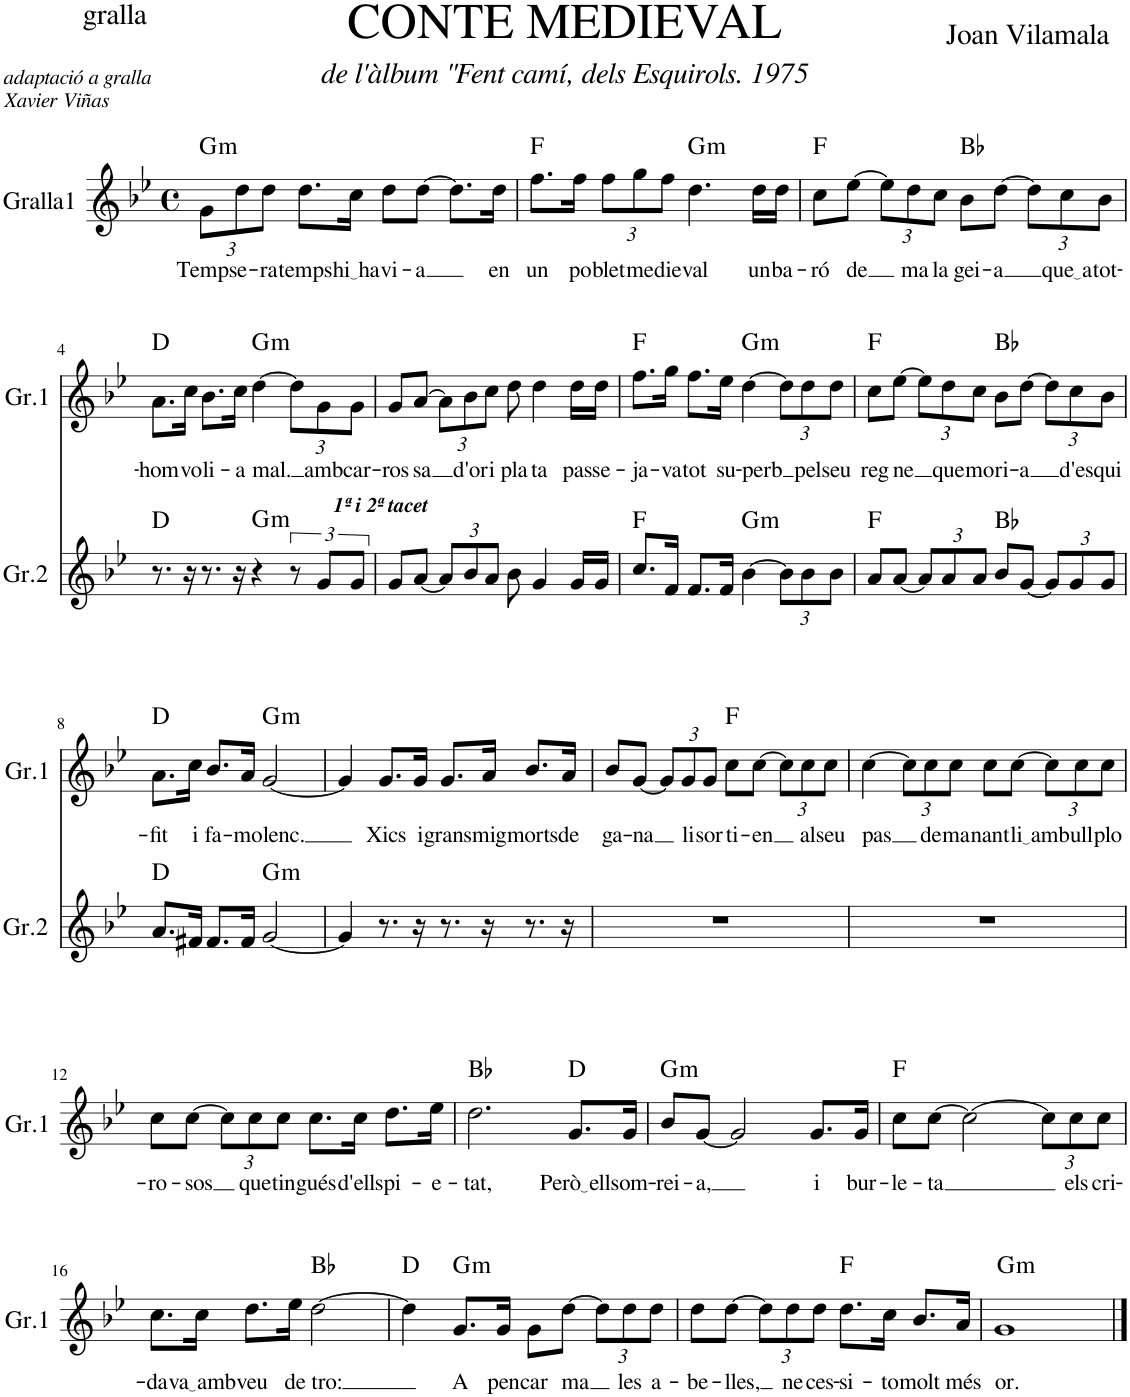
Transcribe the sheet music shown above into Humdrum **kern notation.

**kern	**harte	**kern	**text	**harte
*part2	*part2	*part1	*part1	*part1
*staff2	*	*staff1	*staff1	*
*I"Gralla2	*	*I"Gralla1	*	*
*I'Gr.2	*	*I'Gr.1	*	*
*stria5	*	*	*	*
*clefG2	*	*clefG2	*	*
*k[b-e-]	*	*k[b-e-]	*	*
*M4/4	*	*M4/4	*	*
*met(c)	*	*met(c)	*	*
*	*	*Xbrackettup	*	*
=1	=1	=1	=1	=1
!	!	!	!LO:LY:b	!LO:H:kt=m
1r	.	12g\L	Temps	G:min
!	!	!	!LO:LY:b	!
.	.	12dd\	e-	.
!	!	!	!LO:LY:b	!
.	.	12dd\J	-ra	.
!	!	!	!LO:LY:b	!
.	.	8.dd\L	temps	.
!	!	!	!LO:LY:b	!
.	.	16cc\Jk	hi ha	.
!	!	!	!LO:LY:b	!
.	.	8dd\L	-vi-	.
!	!	!	!LO:LY:b	!
.	.	[8dd\J	-a	.
.	.	8.dd\L]	.	.
!	!	!	!LO:LY:b	!
.	.	16dd\Jk	en	.
=2	=2	=2	=2	=2
!	!	!	!LO:LY:b	!
1r	.	8.ff\L	un	F:maj
!	!	!	!LO:LY:b	!
.	.	16ff\Jk	po-	.
!	!	!	!LO:LY:b	!
.	.	12ff\L	-blet	.
!	!	!	!LO:LY:b	!
.	.	12gg\	me-	.
!	!	!	!LO:LY:b	!
.	.	12ff\J	-die-	.
!	!	!	!LO:LY:b	!LO:H:kt=m
.	.	4.dd\	-val	G:min
!	!	!	!LO:LY:b	!
.	.	16dd\LL	un	.
!	!	!	!LO:LY:b	!
.	.	16dd\JJ	ba-	.
=3	=3	=3	=3	=3
!	!	!	!LO:LY:b	!
1r	.	8cc\L	-ró	F:maj
!	!	!	!LO:LY:b	!
.	.	[8ee-\J	de	.
.	.	12ee-\L]	.	.
!	!	!	!LO:LY:b	!
.	.	12dd\	ma-	.
!	!	!	!LO:LY:b	!
.	.	12cc\J	-la	.
!	!	!	!LO:LY:b	!
.	.	8b-\L	gei-	Bb:maj
!	!	!	!LO:LY:b	!
.	.	[8dd\J	-a	.
.	.	12dd\L]	.	.
!	!	!	!LO:LY:b	!
.	.	12cc\	que a	.
!	!	!	!LO:LY:b	!
.	.	12b-\J	tot-	.
!!LO:LB:g=z
=4	=4	=4	=4	=4
!	!	!	!LO:LY:b	!
8.r	D:maj	8.a\L	-hom	D:maj
!	!	!	!LO:LY:b	!
16r	.	16cc\Jk	vo-	.
!LO:TX:a:Bi:t=1ª i 2ª tacet	!	!	!	!
!	!	!	!LO:LY:b	!
8.r	.	8.b-\L	-li-	.
!	!	!	!LO:LY:b	!
16r	.	16cc\Jk	-a	.
!	!LO:H:kt=m	!	!LO:LY:b	!LO:H:kt=m
4r	G:min	[4dd\	mal.	G:min
12r	.	12dd\L]	.	.
!	!	!	!LO:LY:b	!
12g/L	.	12g\	amb	.
!	!	!	!LO:LY:b	!
12g/J	.	12g\J	car-	.
=5	=5	=5	=5	=5
!	!	!	!LO:LY:b	!
8g/L	.	8g/L	-ros-	.
!	!	!	!LO:LY:b	!
[8a/J	.	[8a/J	-sa	.
*Xbrackettup	*	*	*	*
12a/L]	.	12a\L]	.	.
!	!	!	!LO:LY:b	!
12b-/	.	12b-\	d'or	.
!	!	!	!LO:LY:b	!
12a/J	.	12cc\J	i	.
!	!	!	!LO:LY:b	!
8b-\	.	8dd\	pla-	.
!	!	!	!LO:LY:b	!
4g/	.	4dd\	-ta	.
!	!	!	!LO:LY:b	!
16g/LL	.	16dd\LL	pas-	.
!	!	!	!LO:LY:b	!
16g/JJ	.	16dd\JJ	-se-	.
=6	=6	=6	=6	=6
!	!	!	!LO:LY:b	!
8.cc/L	F:maj	8.ff\L	-ja-	F:maj
!	!	!	!LO:LY:b	!
16f/Jk	.	16gg\Jk	-va	.
!	!	!	!LO:LY:b	!
8.f/L	.	8.ff\L	tot	.
!	!	!	!LO:LY:b	!
16f/Jk	.	16ee-\Jk	su-	.
!	!LO:H:kt=m	!	!LO:LY:b	!LO:H:kt=m
[4b-\	G:min	[4dd\	-perb	G:min
12b-\L]	.	12dd\L]	.	.
!	!	!	!LO:LY:b	!
12b-\	.	12dd\	pel	.
!	!	!	!LO:LY:b	!
12b-\J	.	12dd\J	seu	.
=7	=7	=7	=7	=7
!	!	!	!LO:LY:b	!
8a/L	F:maj	8cc\L	reg-	F:maj
!	!	!	!LO:LY:b	!
[8a/J	.	[8ee-\J	-ne	.
12a/L]	.	12ee-\L]	.	.
!	!	!	!LO:LY:b	!
12a/	.	12dd\	que	.
!	!	!	!LO:LY:b	!
12a/J	.	12cc\J	mo-	.
!	!	!	!LO:LY:b	!
8b-/L	Bb:maj	8b-\L	-ri-	Bb:maj
!	!	!	!LO:LY:b	!
[8g/J	.	[8dd\J	-a	.
12g/L]	.	12dd\L]	.	.
!	!	!	!LO:LY:b	!
12g/	.	12cc\	d'es-	.
!	!	!	!LO:LY:b	!
12g/J	.	12b-\J	-qui-	.
!!LO:LB:g=z
=8	=8	=8	=8	=8
!	!	!	!LO:LY:b	!
8.a/L	D:maj	8.a\L	-fit	D:maj
!	!	!	!LO:LY:b	!
16f#X/Jk	.	16cc\Jk	i	.
!	!	!	!LO:LY:b	!
8.f#/L	.	8.b-/L	fa-	.
!	!	!	!LO:LY:b	!
16f#/Jk	.	16a/Jk	-mo-	.
!	!LO:H:kt=m	!	!LO:LY:b	!LO:H:kt=m
[2g/	G:min	[2g/	-lenc.	G:min
=9	=9	=9	=9	=9
4g/]	.	4g/]	.	.
!	!	!	!LO:LY:b	!
8.r	.	8.g/L	Xics	.
!	!	!	!LO:LY:b	!
16r	.	16g/Jk	i	.
!	!	!	!LO:LY:b	!
8.r	.	8.g/L	grans	.
!	!	!	!LO:LY:b	!
16r	.	16a/Jk	mig	.
!	!	!	!LO:LY:b	!
8.r	.	8.b-/L	morts	.
!	!	!	!LO:LY:b	!
16r	.	16a/Jk	de	.
=10	=10	=10	=10	=10
!	!	!	!LO:LY:b	!
1r	.	8b-/L	ga-	.
!	!	!	!LO:LY:b	!
.	.	[8g/J	-na	.
.	.	12g/L]	.	.
!	!	!	!LO:LY:b	!
.	.	12g/	li	.
!	!	!	!LO:LY:b	!
.	.	12g/J	sor-	.
!	!	!	!LO:LY:b	!
.	.	8cc\L	-ti-	F:maj
!	!	!	!LO:LY:b	!
.	.	[8cc\J	-en	.
.	.	12cc\L]	.	.
!	!	!	!LO:LY:b	!
.	.	12cc\	al	.
!	!	!	!LO:LY:b	!
.	.	12cc\J	seu	.
=11	=11	=11	=11	=11
!	!	!	!LO:LY:b	!
1r	.	[4cc\	pas	.
.	.	12cc\L]	.	.
!	!	!	!LO:LY:b	!
.	.	12cc\	de-	.
!	!	!	!LO:LY:b	!
.	.	12cc\J	-ma-	.
!	!	!	!LO:LY:b	!
.	.	8cc\L	-nant-	.
!	!	!	!LO:LY:b	!
.	.	[8cc\J	li amb	.
.	.	12cc\L]	.	.
!	!	!	!LO:LY:b	!
.	.	12cc\	ull	.
!	!	!	!LO:LY:b	!
.	.	12cc\J	plo-	.
!!LO:LB:g=z
=12	=12	=12	=12	=12
!	!	!	!LO:LY:b	!
1r	.	8cc\L	-ro-	.
!	!	!	!LO:LY:b	!
.	.	[8cc\J	-sos	.
.	.	12cc\L]	.	.
!	!	!	!LO:LY:b	!
.	.	12cc\	que	.
!	!	!	!LO:LY:b	!
.	.	12cc\J	tin-	.
!	!	!	!LO:LY:b	!
.	.	8.cc\L	-gués	.
!	!	!	!LO:LY:b	!
.	.	16cc\Jk	d'ells	.
!	!	!	!LO:LY:b	!
.	.	8.dd\L	pi-	.
!	!	!	!LO:LY:b	!
.	.	16ee-\Jk	-e-	.
=13	=13	=13	=13	=13
!	!	!	!LO:LY:b	!
1r	.	2.dd\	-tat,	Bb:maj
!	!	!	!LO:LY:b	!
.	.	8.g/L	Però ell	D:maj
!	!	!	!LO:LY:b	!
.	.	16g/Jk	som-	.
=14	=14	=14	=14	=14
!	!	!	!LO:LY:b	!LO:H:kt=m
1r	.	8b-/L	-rei-	G:min
!	!	!	!LO:LY:b	!
.	.	[8g/J	-a,	.
.	.	2g/]	.	.
!	!	!	!LO:LY:b	!
.	.	8.g/L	i	.
!	!	!	!LO:LY:b	!
.	.	16g/Jk	bur-	.
=15	=15	=15	=15	=15
!	!	!	!LO:LY:b	!
1r	.	8cc\L	-le-	F:maj
!	!	!	!LO:LY:b	!
.	.	[8cc\J	-ta	.
.	.	2cc\_	.	.
.	.	12cc\L]	.	.
!	!	!	!LO:LY:b	!
.	.	12cc\	els	.
!	!	!	!LO:LY:b	!
.	.	12cc\J	cri-	.
!!LO:LB:g=z
=16	=16	=16	=16	=16
!	!	!	!LO:LY:b	!
1r	.	8.cc\L	-da-	.
!	!	!	!LO:LY:b	!
.	.	16cc\Jk	va amb	.
!	!	!	!LO:LY:b	!
.	.	8.dd\L	veu	.
!	!	!	!LO:LY:b	!
.	.	16ee-\Jk	de	.
!	!	!	!LO:LY:b	!
.	.	[2dd\	tro:	Bb:maj
=17	=17	=17	=17	=17
1r	.	4dd\]	.	D:maj
!	!	!	!LO:LY:b	!LO:H:kt=m
.	.	8.g/L	A	G:min
!	!	!	!LO:LY:b	!
.	.	16g/Jk	pen-	.
!	!	!	!LO:LY:b	!
.	.	8g\L	-car	.
!	!	!	!LO:LY:b	!
.	.	[8dd\J	ma	.
.	.	12dd\L]	.	.
!	!	!	!LO:LY:b	!
.	.	12dd\	les	.
!	!	!	!LO:LY:b	!
.	.	12dd\J	a-	.
=18	=18	=18	=18	=18
!	!	!	!LO:LY:b	!
1r	.	8dd\L	-be-	.
!	!	!	!LO:LY:b	!
.	.	[8dd\J	-lles,	.
.	.	12dd\L]	.	.
!	!	!	!LO:LY:b	!
.	.	12dd\	ne-	.
!	!	!	!LO:LY:b	!
.	.	12dd\J	-ces-	.
!	!	!	!LO:LY:b	!
.	.	8.dd\L	-si-	F:maj
!	!	!	!LO:LY:b	!
.	.	16cc\Jk	-to	.
!	!	!	!LO:LY:b	!
.	.	8.b-/L	molt	.
!	!	!	!LO:LY:b	!
.	.	16a/Jk	més	.
=19	=19	=19	=19	=19
!	!	!	!LO:LY:b	!LO:H:kt=m
1r	.	1g	or.	G:min
==	==	==	==	==
*-	*-	*-	*-	*-
